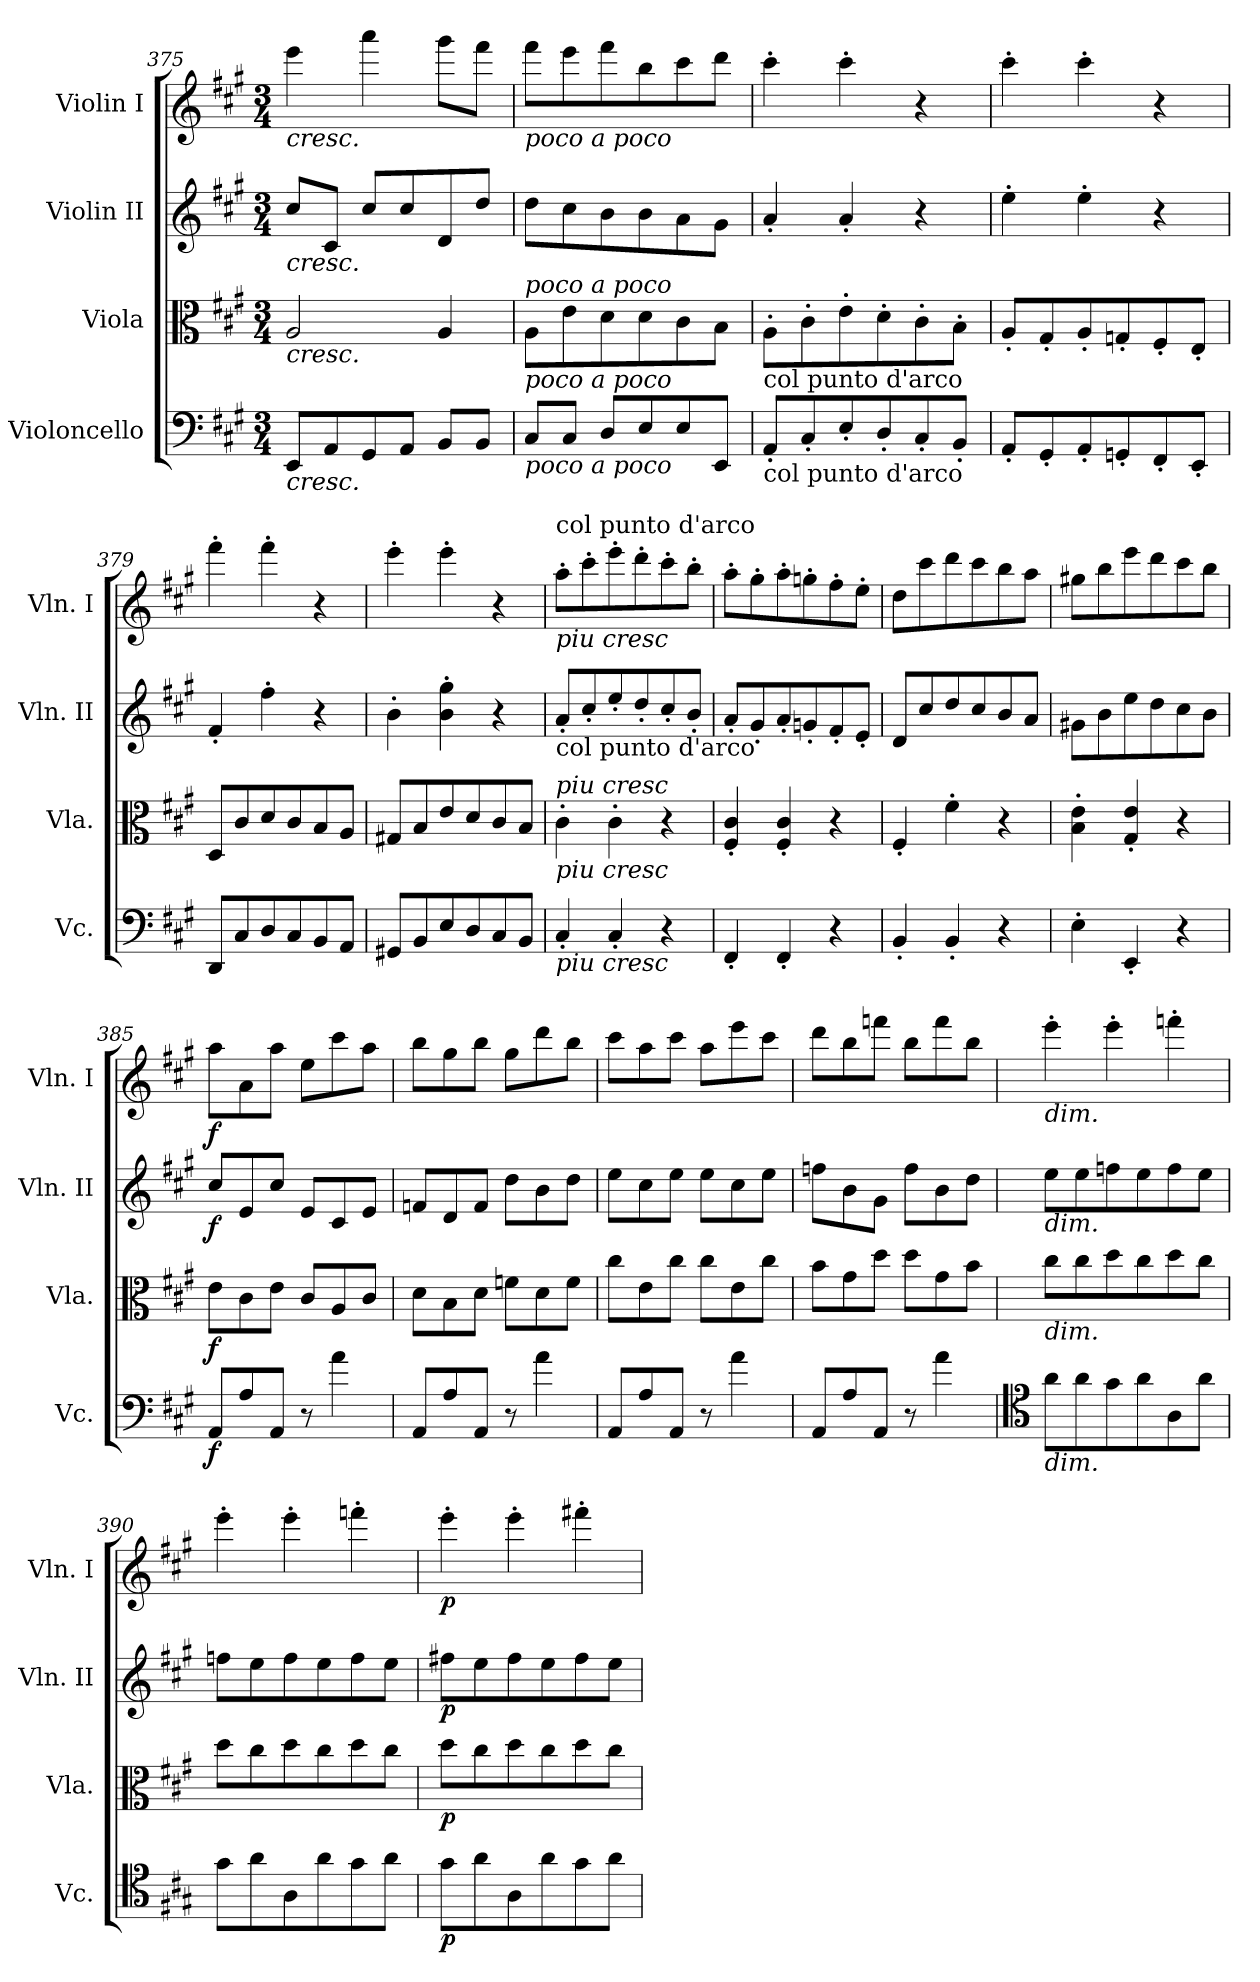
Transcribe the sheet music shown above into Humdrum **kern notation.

**kern	**dynam	**kern	**dynam	**kern	**dynam	**kern	**dynam
*part4	*part4	*part3	*part3	*part2	*part2	*part1	*part1
*staff4	*staff4	*staff3	*staff3	*staff2	*staff2	*staff1	*staff1
*I"Violoncello	*	*I"Viola	*	*I"Violin II	*	*I"Violin I	*
*I'Vc.	*	*I'Vla.	*	*I'Vln. II	*	*I'Vln. I	*
*clefF4	*	*clefC3	*	*clefG2	*	*clefG2	*
*k[f#c#g#]	*	*k[f#c#g#]	*	*k[f#c#g#]	*	*k[f#c#g#]	*
*M3/4	*	*M3/4	*	*M3/4	*	*M3/4	*
=375	=375	=375	=375	=375	=375	=375	=375
!	!	!	!	!	!	!LO:TX:b:i:t=cresc.	!
!	!	!	!	!LO:TX:b:i:t=cresc.	!	!	!
!	!	!LO:TX:b:i:t=cresc.	!	!	!	!	!
!LO:TX:b:i:t=cresc.	!	!	!	!	!	!	!
8EE/L	.	2A/	.	8cc#/L	.	4eee\	.
8AA/	.	.	.	8c#/J	.	.	.
8GG#/	.	.	.	8cc#/L	.	4aaa\	.
8AA/J	.	.	.	8cc#/	.	.	.
8BB/L	.	4A/	.	8d/	.	8ggg#\L	.
8BB/J	.	.	.	8dd/J	.	8fff#\J	.
=376	=376	=376	=376	=376	=376	=376	=376
!	!	!	!	!	!	!LO:TX:b:i:t=poco a poco	!
!	!	!LO:TX:a:i:t=poco a poco	!	!	!	!	!
!LO:TX:a:i:t=poco a poco	!	!	!	!	!	!	!
!LO:TX:b:i:t=poco a poco	!	!	!	!	!	!	!
8C#/L	.	8A\L	.	8dd\L	.	8fff#\L	.
8C#/J	.	8e\	.	8cc#\	.	8eee\	.
8D/L	.	8d\	.	8b\	.	8fff#\	.
8E/	.	8d\	.	8b\	.	8bb\	.
8E/	.	8c#\	.	8a\	.	8ccc#\	.
8EE/J	.	8B\J	.	8g#\J	.	8ddd\J	.
=377	=377	=377	=377	=377	=377	=377	=377
!LO:TX:a:t=col punto d'arco	!	!	!	!	!	!	!
!LO:TX:b:t=col punto d'arco	!	!	!	!	!	!	!
8AA'/L	.	8A'\L	.	4a'/	.	4ccc#'\	.
8C#'/	.	8c#'\	.	.	.	.	.
8E'/	.	8e'\	.	4a'/	.	4ccc#'\	.
8D'/	.	8d'\	.	.	.	.	.
8C#'/	.	8c#'\	.	4r	.	4r	.
8BB'/J	.	8B'\J	.	.	.	.	.
=378	=378	=378	=378	=378	=378	=378	=378
8AA'/L	.	8A'/L	.	4ee'\	.	4ccc#'\	.
8GG#'/	.	8G#'/	.	.	.	.	.
8AA'/	.	8A'/	.	4ee'\	.	4ccc#'\	.
8GGn'/	.	8Gn'/	.	.	.	.	.
8FF#'/	.	8F#'/	.	4r	.	4r	.
8EE'/J	.	8E'/J	.	.	.	.	.
=379	=379	=379	=379	=379	=379	=379	=379
8DD/L	.	8D/L	.	4f#'/	.	4fff#'\	.
8C#/	.	8c#/	.	.	.	.	.
8D/	.	8d/	.	4ff#'\	.	4fff#'\	.
8C#/	.	8c#/	.	.	.	.	.
8BB/	.	8B/	.	4r	.	4r	.
8AA/J	.	8A/J	.	.	.	.	.
=380	=380	=380	=380	=380	=380	=380	=380
8GG#X/L	.	8G#X/L	.	4b'\	.	4eee'\	.
8BB/	.	8B/	.	.	.	.	.
8E/	.	8e/	.	4b\' 4gg#\'	.	4eee'\	.
8D/	.	8d/	.	.	.	.	.
8C#/	.	8c#/	.	4r	.	4r	.
8BB/J	.	8B/J	.	.	.	.	.
=381	=381	=381	=381	=381	=381	=381	=381
!	!	!	!	!	!	!LO:TX:b:i:t=piu cresc	!
!	!	!	!	!	!	!LO:TX:a:t=col punto d'arco	!
!	!	!	!	!LO:TX:b:t=col punto d'arco	!	!	!
!	!	!LO:TX:b:i:t=piu cresc	!	!	!	!	!
!	!	!LO:TX:a:i:t=piu cresc	!	!	!	!	!
!LO:TX:b:i:t=piu cresc	!	!	!	!	!	!	!
4C#'/	.	4c#'\	.	8a'/L	.	8aa'\L	.
.	.	.	.	8cc#'/	.	8ccc#'\	.
4C#'/	.	4c#'\	.	8ee'/	.	8eee'\	.
.	.	.	.	8dd'/	.	8ddd'\	.
4r	.	4r	.	8cc#'/	.	8ccc#'\	.
.	.	.	.	8b'/J	.	8bb'\J	.
=382	=382	=382	=382	=382	=382	=382	=382
4FF#'/	.	4F#/' 4c#/'	.	8a'/L	.	8aa'\L	.
.	.	.	.	8g#'/	.	8gg#'\	.
4FF#'/	.	4F#/' 4c#/'	.	8a'/	.	8aa'\	.
.	.	.	.	8gn'/	.	8ggn'\	.
4r	.	4r	.	8f#'/	.	8ff#'\	.
.	.	.	.	8e'/J	.	8ee'\J	.
=383	=383	=383	=383	=383	=383	=383	=383
4BB'/	.	4F#'/	.	8d/L	.	8dd\L	.
.	.	.	.	8cc#/	.	8ccc#\	.
4BB'/	.	4f#'\	.	8dd/	.	8ddd\	.
.	.	.	.	8cc#/	.	8ccc#\	.
4r	.	4r	.	8b/	.	8bb\	.
.	.	.	.	8a/J	.	8aa\J	.
=384	=384	=384	=384	=384	=384	=384	=384
4E'\	.	4B\' 4e\'	.	8g#X\L	.	8gg#X\L	.
.	.	.	.	8b\	.	8bb\	.
4EE'/	.	4G#/' 4e/'	.	8ee\	.	8eee\	.
.	.	.	.	8dd\	.	8ddd\	.
4r	.	4r	.	8cc#\	.	8ccc#\	.
.	.	.	.	8b\J	.	8bb\J	.
=385	=385	=385	=385	=385	=385	=385	=385
!	!LO:DY:b	!	!LO:DY:b	!	!LO:DY:b	!	!LO:DY:b
8AA/L	f	8e\L	f	8cc#/L	f	8aa\L	f
8A/	.	8c#\	.	8e/	.	8a\	.
8AA/J	.	8e\J	.	8cc#/J	.	8aa\J	.
8r	.	8c#/L	.	8e/L	.	8ee\L	.
4a\	.	8A/	.	8c#/	.	8ccc#\	.
.	.	8c#/J	.	8e/J	.	8aa\J	.
=386	=386	=386	=386	=386	=386	=386	=386
8AA/L	.	8d\L	.	8fn/L	.	8bb\L	.
8A/	.	8B\	.	8d/	.	8gg#\	.
8AA/J	.	8d\J	.	8f/J	.	8bb\J	.
8r	.	8fn\L	.	8dd\L	.	8gg#\L	.
4a\	.	8d\	.	8b\	.	8ddd\	.
.	.	8f\J	.	8dd\J	.	8bb\J	.
=387	=387	=387	=387	=387	=387	=387	=387
8AA/L	.	8cc#\L	.	8ee\L	.	8ccc#\L	.
8A/	.	8e\	.	8cc#\	.	8aa\	.
8AA/J	.	8cc#\J	.	8ee\J	.	8ccc#\J	.
8r	.	8cc#\L	.	8ee\L	.	8aa\L	.
4a\	.	8e\	.	8cc#\	.	8eee\	.
.	.	8cc#\J	.	8ee\J	.	8ccc#\J	.
=388	=388	=388	=388	=388	=388	=388	=388
8AA/L	.	8b\L	.	8ffn\L	.	8ddd\L	.
8A/	.	8g#\	.	8b\	.	8bb\	.
8AA/J	.	8dd\J	.	8g#\J	.	8fffn\J	.
8r	.	8dd\L	.	8ff\L	.	8bb\L	.
4a\	.	8g#\	.	8b\	.	8fff\	.
.	.	8b\J	.	8dd\J	.	8bb\J	.
=389	=389	=389	=389	=389	=389	=389	=389
*clefC4	*	*	*	*	*	*	*
!	!	!	!	!	!	!LO:TX:b:i:t=dim.	!
!	!	!	!	!LO:TX:b:i:t=dim.	!	!	!
!	!	!LO:TX:b:i:t=dim.	!	!	!	!	!
!LO:TX:b:i:t=dim.	!	!	!	!	!	!	!
8a\L	.	8cc#\L	.	8ee\L	.	4eee'\	.
8a\	.	8cc#\	.	8ee\	.	.	.
8g#\	.	8dd\	.	8ffn\	.	4eee'\	.
8a\	.	8cc#\	.	8ee\	.	.	.
8A\	.	8dd\	.	8ff\	.	4fffn'\	.
8a\J	.	8cc#\J	.	8ee\J	.	.	.
=390	=390	=390	=390	=390	=390	=390	=390
8g#\L	.	8dd\L	.	8ffn\L	.	4eee'\	.
8a\	.	8cc#\	.	8ee\	.	.	.
8A\	.	8dd\	.	8ff\	.	4eee'\	.
8a\	.	8cc#\	.	8ee\	.	.	.
8g#\	.	8dd\	.	8ff\	.	4fffn'\	.
8a\J	.	8cc#\J	.	8ee\J	.	.	.
=391	=391	=391	=391	=391	=391	=391	=391
!	!LO:DY:b	!	!LO:DY:b	!	!LO:DY:b	!	!LO:DY:b
8g#\L	p	8dd\L	p	8ff#X\L	p	4eee'\	p
8a\	.	8cc#\	.	8ee\	.	.	.
8A\	.	8dd\	.	8ff#\	.	4eee'\	.
8a\	.	8cc#\	.	8ee\	.	.	.
8g#\	.	8dd\	.	8ff#\	.	4fff#X'\	.
8a\J	.	8cc#\J	.	8ee\J	.	.	.
=	=	=	=	=	=	=	=
*-	*-	*-	*-	*-	*-	*-	*-
